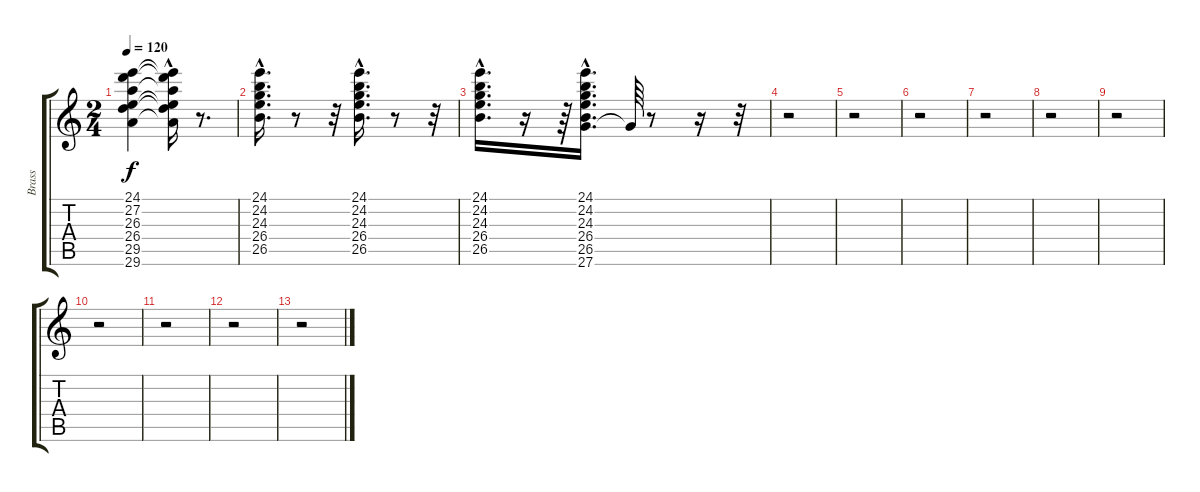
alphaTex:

\track ("Brass" "Brass") {instrument brasssection}
\staff {score tabs}
\tuning (E4 B3 G3 D3 A2 E2) {hide}
\ts (2 4)
\tempo 120
\clef g2
\ks c
(24.1{t} 27.2{t} 26.3{t} 26.4{t} 29.5{t} 29.6{t}).4{dy f} (24.1{t} 27.2{hac t} 26.3{t} 26.4{hac t} 29.5{t} 29.6{hac t}).16 r.8{d} |
(24.1{hac} 24.2{hac} 24.3 26.4{hac} 26.5).16{d} r.8 r.32 (24.1{hac} 24.2{hac} 24.3{hac} 26.4{hac} 26.5{hac}).16{d} r.8 r.32 |
(24.1 24.2 24.3 26.4 26.5{hac}).16{d} r.16 r.64 (24.1 24.2 24.3 26.4{hac} 26.5 27.6{hac}).16{d} 27.6{t}.64 r.8 r.16 r.32 |
r.2 |
r.2 |
r.2 |
r.2 |
r.2 |
r.2 |
r.2 |
r.2 |
r.2 |
r.2
